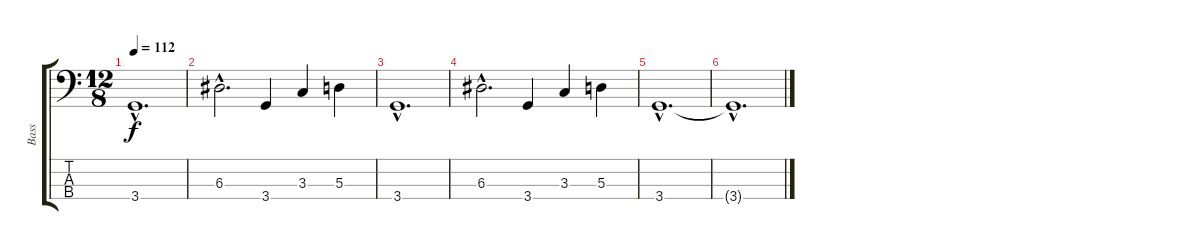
\track ("Bass" "Bass") {instrument electricbassfinger}
\staff {score tabs}
\tuning (G2 D2 A1 E1) {hide}
\ts (12 8)
\tempo 112
\clef f4
\ks c
3.4{hac}.1{d dy f} |
6.3{hac}.2{d} 3.4.4 3.3.4 5.3.4 |
3.4{hac}.1{d} |
6.3{hac}.2{d} 3.4.4 3.3.4 5.3.4 |
3.4{hac}.1{d} |
3.4{hac t}.1{d}
